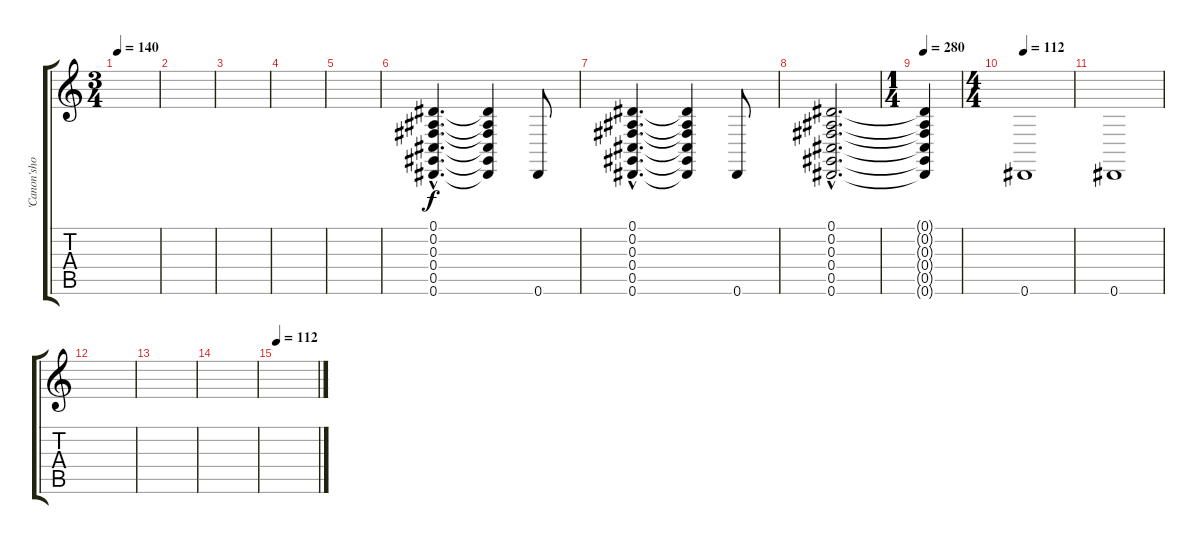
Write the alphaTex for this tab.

\track ("'Canon'shot" "'Canon'sho") {instrument gunshot}
\staff {score tabs}
\tuning (Eb4 Bb3 Gb3 Db3 Ab2 Eb2) {hide}
\ts (3 4)
\tempo 140
\clef g2
\ks c
|
|
|
|
|
(0.1{hac} 0.2{hac} 0.3{hac} 0.4{hac} 0.5{hac} 0.6{hac}).4{d volume 16 instrument gunshot} (0.1{t} 0.2{t} 0.3{t} 0.4{t} 0.5{t} 0.6{t}).4 0.6.8 |
(0.1{hac} 0.2{hac} 0.3{hac} 0.4{hac} 0.5{hac} 0.6{hac}).4{d balance 2} (0.1{t} 0.2{t} 0.3{t} 0.4{t} 0.5{t} 0.6{t}).4 0.6.8 |
(0.1{hac} 0.2{hac} 0.3{hac} 0.4{hac} 0.5{hac} 0.6{hac}).2{d balance 14} |
\ts (1 4)
\tempo 280
(0.1{t} 0.2{t} 0.3{t} 0.4{t} 0.5{t} 0.6{t}).4 |
\ts (4 4)
\tempo 112
0.6.1{balance 8} |
0.6.1 |
|
|
|
\tempo 112
